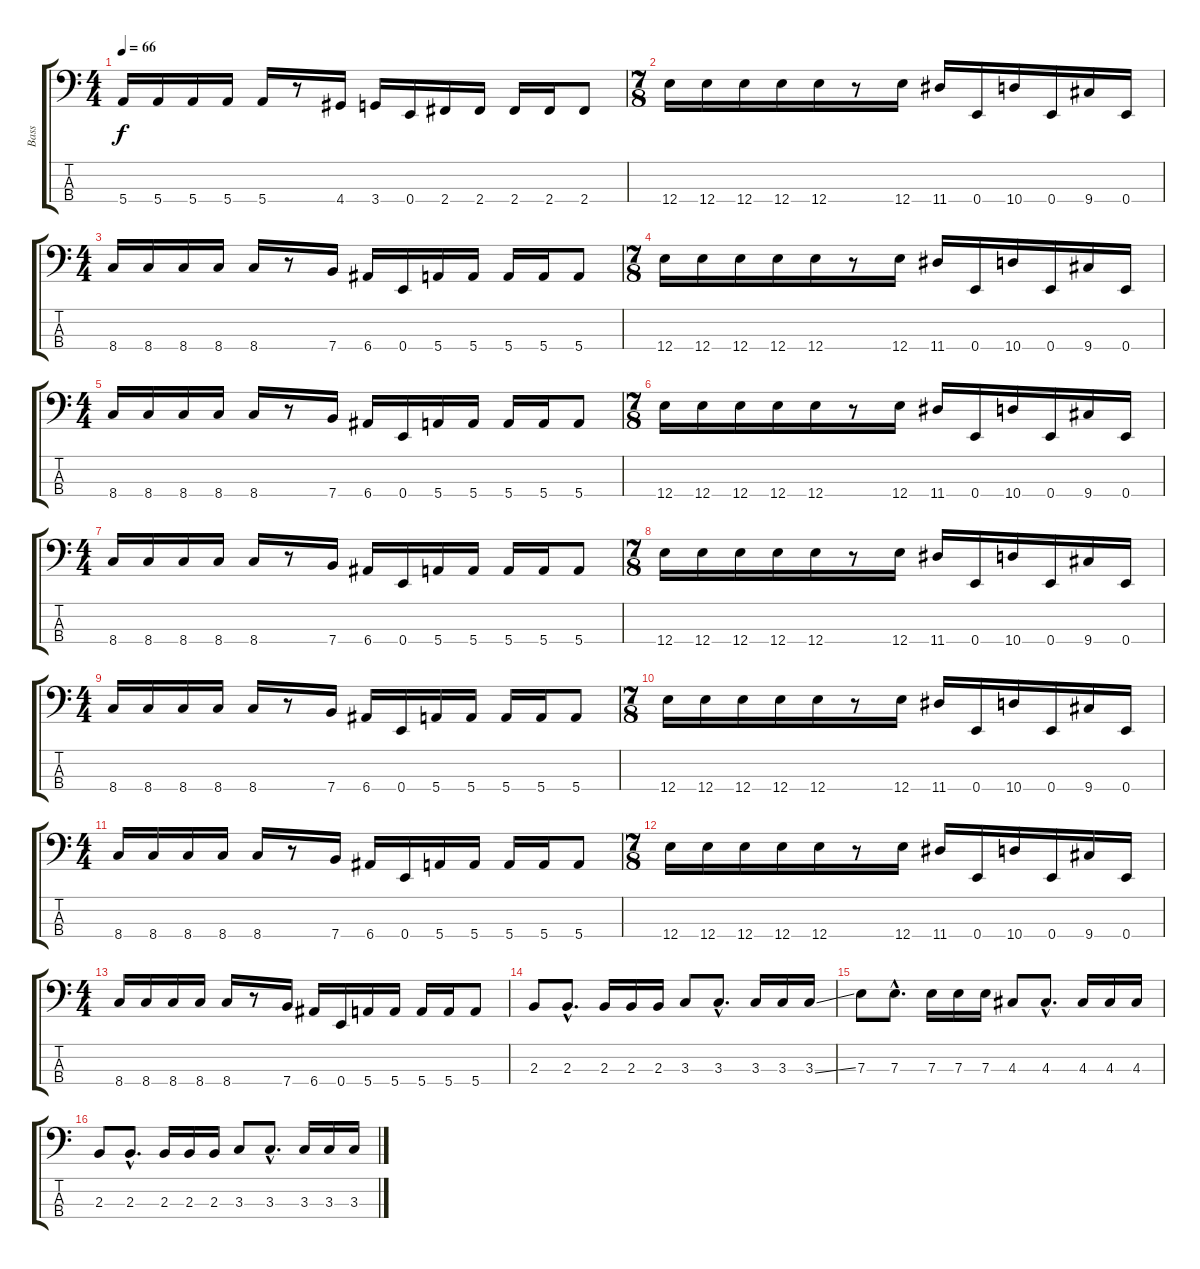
\track ("Bass" "Bass") {instrument electricbassfinger}
\staff {score tabs}
\tuning (G2 D2 A1 E1) {hide}
\ts (4 4)
\tempo 66
\clef f4
\ks c
5.4.16{dy f} 5.4.16 5.4.16 5.4.16 5.4.16 r.8 4.4.16 3.4.16 0.4.16 2.4.16 2.4.16 2.4.16 2.4.16 2.4.8 |
\ts (7 8)
12.4.16 12.4.16 12.4.16 12.4.16 12.4.16 r.8 12.4.16 11.4.16 0.4.16 10.4.16 0.4.16 9.4.16 0.4.16 |
\ts (4 4)
8.4.16 8.4.16 8.4.16 8.4.16 8.4.16 r.8 7.4.16 6.4.16 0.4.16 5.4.16 5.4.16 5.4.16 5.4.16 5.4.8 |
\ts (7 8)
12.4.16 12.4.16 12.4.16 12.4.16 12.4.16 r.8 12.4.16 11.4.16 0.4.16 10.4.16 0.4.16 9.4.16 0.4.16 |
\ts (4 4)
8.4.16 8.4.16 8.4.16 8.4.16 8.4.16 r.8 7.4.16 6.4.16 0.4.16 5.4.16 5.4.16 5.4.16 5.4.16 5.4.8 |
\ts (7 8)
12.4.16 12.4.16 12.4.16 12.4.16 12.4.16 r.8 12.4.16 11.4.16 0.4.16 10.4.16 0.4.16 9.4.16 0.4.16 |
\ts (4 4)
8.4.16 8.4.16 8.4.16 8.4.16 8.4.16 r.8 7.4.16 6.4.16 0.4.16 5.4.16 5.4.16 5.4.16 5.4.16 5.4.8 |
\ts (7 8)
12.4.16 12.4.16 12.4.16 12.4.16 12.4.16 r.8 12.4.16 11.4.16 0.4.16 10.4.16 0.4.16 9.4.16 0.4.16 |
\ts (4 4)
8.4.16 8.4.16 8.4.16 8.4.16 8.4.16 r.8 7.4.16 6.4.16 0.4.16 5.4.16 5.4.16 5.4.16 5.4.16 5.4.8 |
\ts (7 8)
12.4.16 12.4.16 12.4.16 12.4.16 12.4.16 r.8 12.4.16 11.4.16 0.4.16 10.4.16 0.4.16 9.4.16 0.4.16 |
\ts (4 4)
8.4.16 8.4.16 8.4.16 8.4.16 8.4.16 r.8 7.4.16 6.4.16 0.4.16 5.4.16 5.4.16 5.4.16 5.4.16 5.4.8 |
\ts (7 8)
12.4.16 12.4.16 12.4.16 12.4.16 12.4.16 r.8 12.4.16 11.4.16 0.4.16 10.4.16 0.4.16 9.4.16 0.4.16 |
\ts (4 4)
8.4.16 8.4.16 8.4.16 8.4.16 8.4.16 r.8 7.4.16 6.4.16 0.4.16 5.4.16 5.4.16 5.4.16 5.4.16 5.4.8 |
2.3.8 2.3{hac}.8{d} 2.3.16 2.3.16 2.3.16 3.3.8 3.3{hac}.8{d} 3.3.16 3.3.16 3.3{ss}.16 |
7.3.8 7.3{hac}.8{d} 7.3.16 7.3.16 7.3.16 4.3.8 4.3{hac}.8{d} 4.3.16 4.3.16 4.3.16 |
2.3.8 2.3{hac}.8{d} 2.3.16 2.3.16 2.3.16 3.3.8 3.3{hac}.8{d} 3.3.16 3.3.16 3.3{ss}.16
